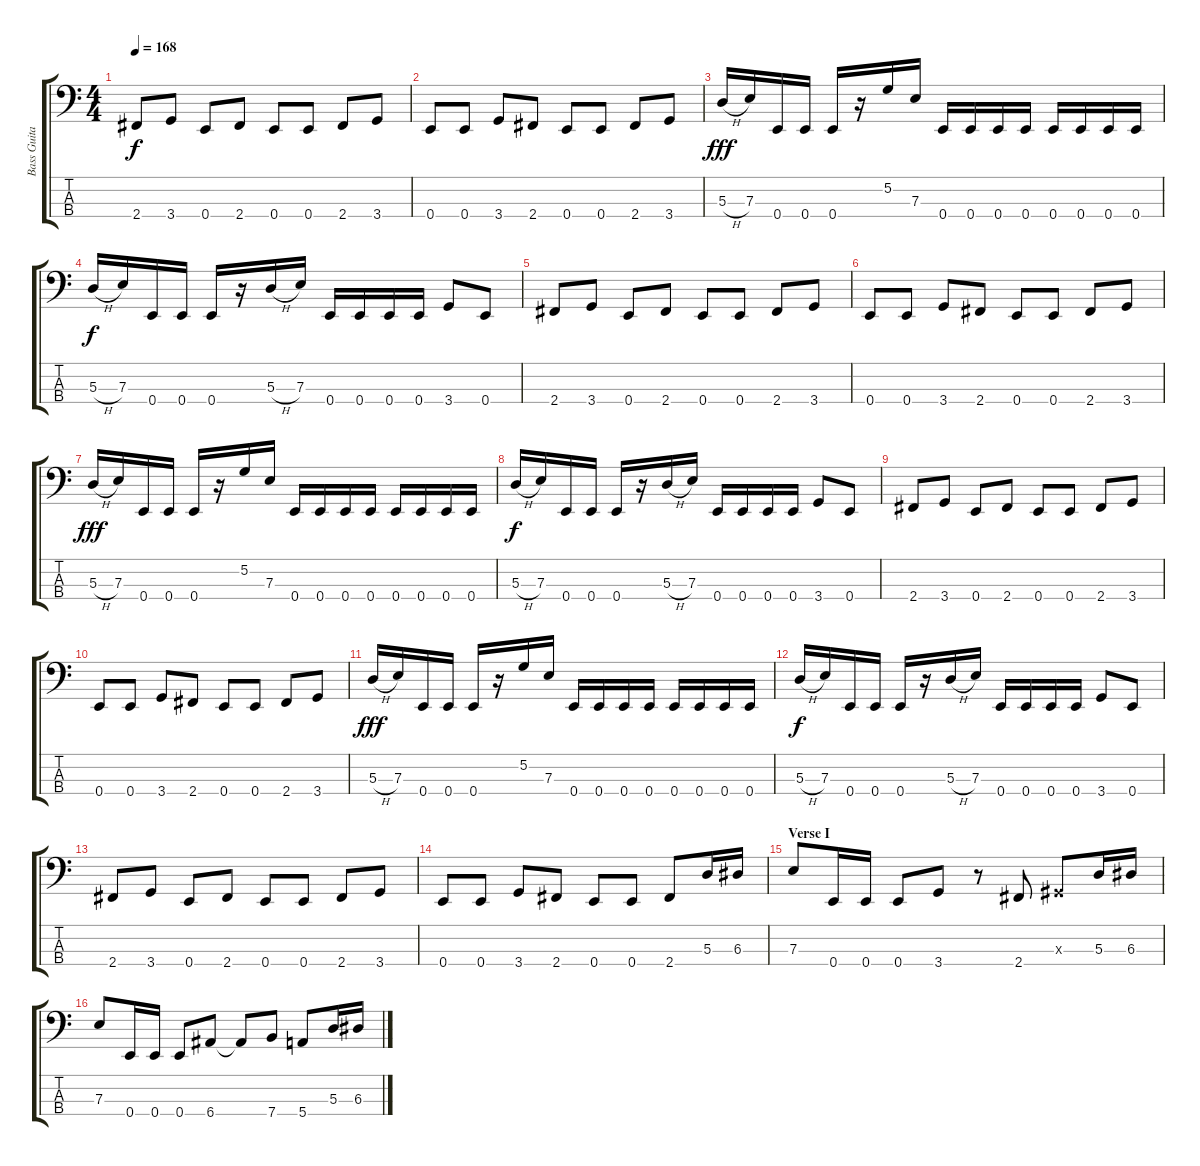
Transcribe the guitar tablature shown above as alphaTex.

\track ("Bass Guitar (David Ellefson)" "Bass Guita") {instrument electricbasspick}
\staff {score tabs}
\tuning (G2 D2 A1 E1) {hide}
\ts (4 4)
\tempo 168
\clef f4
\ks c
2.4.8{dy f} 3.4.8 0.4.8 2.4.8 0.4.8 0.4.8 2.4.8 3.4.8 |
0.4.8 0.4.8 3.4.8 2.4.8 0.4.8 0.4.8 2.4.8 3.4.8 |
5.3{h}.16{dy fff} 7.3.16 0.4.16 0.4.16 0.4.16 r.16 5.2.16 7.3.16 0.4.16 0.4.16 0.4.16 0.4.16 0.4.16 0.4.16 0.4.16 0.4.16 |
5.3{h}.16{dy f} 7.3.16 0.4.16 0.4.16 0.4.16 r.16 5.3{h}.16 7.3.16 0.4.16 0.4.16 0.4.16 0.4.16 3.4.8 0.4.8 |
2.4.8 3.4.8 0.4.8 2.4.8 0.4.8 0.4.8 2.4.8 3.4.8 |
0.4.8 0.4.8 3.4.8 2.4.8 0.4.8 0.4.8 2.4.8 3.4.8 |
5.3{h}.16{dy fff} 7.3.16 0.4.16 0.4.16 0.4.16 r.16 5.2.16 7.3.16 0.4.16 0.4.16 0.4.16 0.4.16 0.4.16 0.4.16 0.4.16 0.4.16 |
5.3{h}.16{dy f} 7.3.16 0.4.16 0.4.16 0.4.16 r.16 5.3{h}.16 7.3.16 0.4.16 0.4.16 0.4.16 0.4.16 3.4.8 0.4.8 |
2.4.8 3.4.8 0.4.8 2.4.8 0.4.8 0.4.8 2.4.8 3.4.8 |
0.4.8 0.4.8 3.4.8 2.4.8 0.4.8 0.4.8 2.4.8 3.4.8 |
5.3{h}.16{dy fff} 7.3.16 0.4.16 0.4.16 0.4.16 r.16 5.2.16 7.3.16 0.4.16 0.4.16 0.4.16 0.4.16 0.4.16 0.4.16 0.4.16 0.4.16 |
5.3{h}.16{dy f} 7.3.16 0.4.16 0.4.16 0.4.16 r.16 5.3{h}.16 7.3.16 0.4.16 0.4.16 0.4.16 0.4.16 3.4.8 0.4.8 |
2.4.8 3.4.8 0.4.8 2.4.8 0.4.8 0.4.8 2.4.8 3.4.8 |
0.4.8 0.4.8 3.4.8 2.4.8 0.4.8 0.4.8 2.4.8 5.3.16 6.3.16 |
\section ("" "Verse I")
7.3.8 0.4.16 0.4.16 0.4.8 3.4.8 r.8 2.4.8 -1.3{x}.8 5.3.16 6.3.16 |
7.3.8 0.4.16 0.4.16 0.4.8 6.4.8 6.4{t}.8 7.4.8 5.4.8 5.3.16 6.3.16
